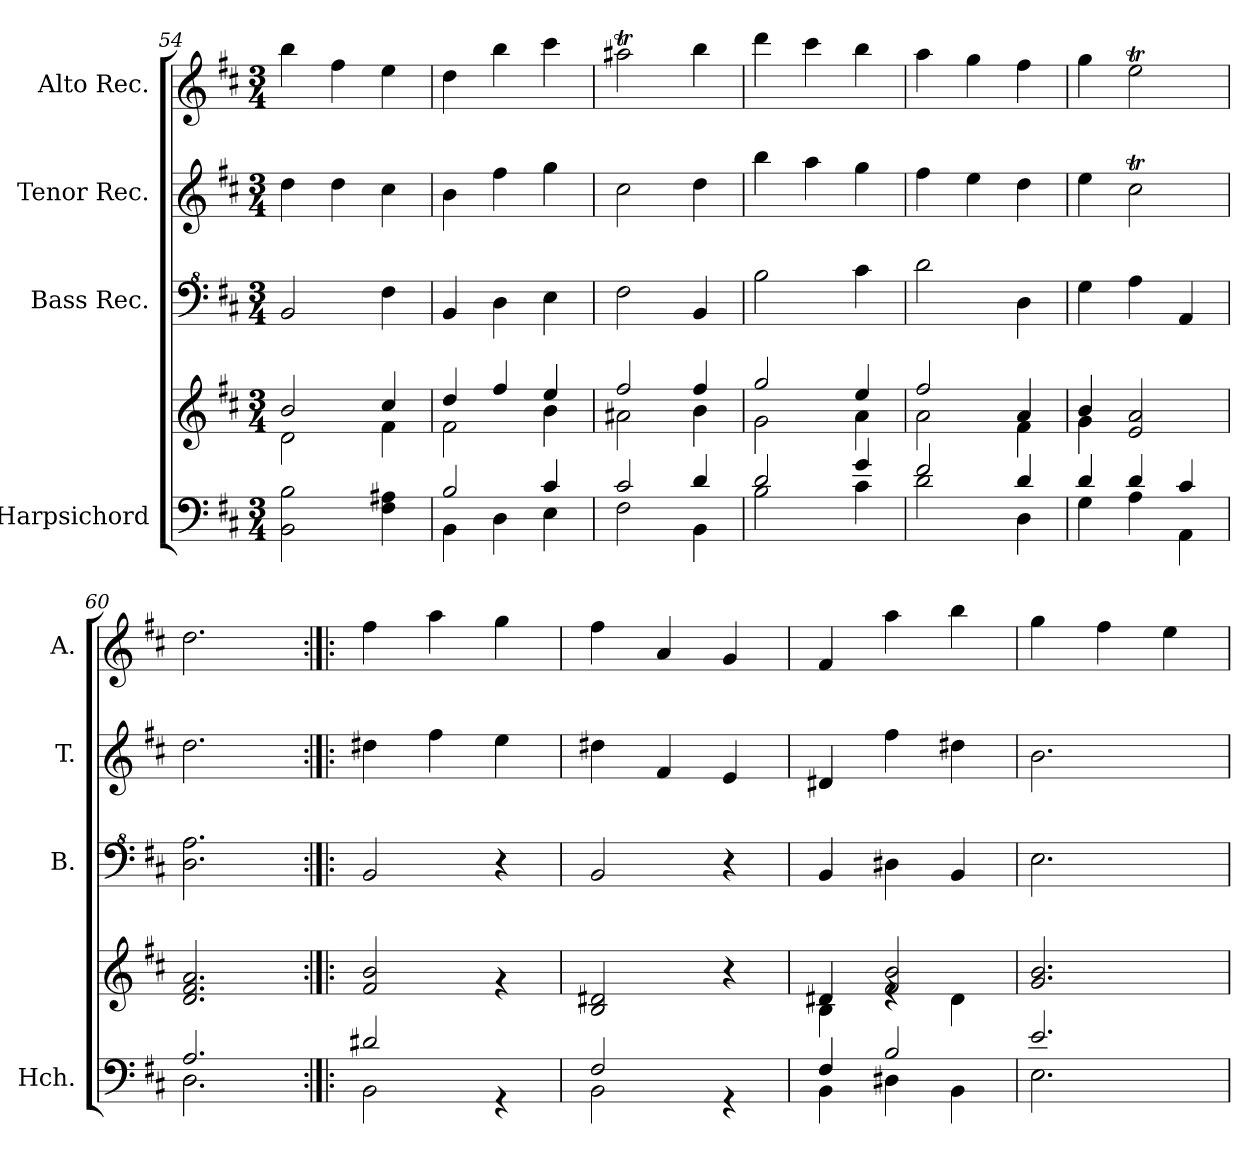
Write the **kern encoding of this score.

**kern	**kern	**kern	**kern	**kern
*part4	*part4	*part3	*part2	*part1
*staff5	*staff4	*staff3	*staff2	*staff1
*I"Harpsichord	*	*I"Bass Rec.	*I"Tenor Rec.	*I"Alto Rec.
*I'Hch.	*	*I'B.	*I'T.	*I'A.
*clefF4	*clefG2	*clefF^4	*clefG2	*clefG2
*k[f#c#]	*k[f#c#]	*k[f#c#]	*k[f#c#]	*k[f#c#]
*M3/4	*M3/4	*M3/4	*M3/4	*M3/4
=54	=54	=54	=54	=54
*	*^	*	*	*
2BB\ 2B\	2b/	2d\	2B/	4dd\	4bb\
.	.	.	.	4dd\	4ff#\
4F#\ 4A#X\	4cc#/	4f#\	4f#\	4cc#\	4ee\
=55	=55	=55	=55	=55	=55
*^	*	*	*	*	*
2B/	4BB\	4dd/	2f#\	4B/	4b\	4dd\
.	4D\	4ff#/	.	4d\	4ff#\	4bb\
4c#/	4E\	4ee/	4b\	4e\	4gg\	4ccc#\
=56	=56	=56	=56	=56	=56	=56
2c#/	2F#\	2ff#/	2a#X\	2f#\	2cc#\	2aa#Xt\
4d/	4BB\	4ff#/	4b\	4B/	4dd\	4bb\
=57	=57	=57	=57	=57	=57	=57
2d/	2B\	2gg/	2g\	2b\	4bb\	4ddd\
.	.	.	.	.	4aa\	4ccc#\
4g/	4c#\	4ee/	4a\	4cc#\	4gg\	4bb\
=58	=58	=58	=58	=58	=58	=58
2f#/	2d\	2ff#/	2a\	2dd\	4ff#\	4aa\
.	.	.	.	.	4ee\	4gg\
4d/	4D\	4a/	4f#\	4d\	4dd\	4ff#\
=59	=59	=59	=59	=59	=59	=59
4d/	4G\	4b/	4g\	4g\	4ee\	4gg\
4d/	4A\	2e/ 2a/	2ryy	4a\	2cc#t\	2eeT\
4c#/	4AA\	.	.	4A/	.	.
*	*	*v	*v	*	*	*
=60	=60	=60	=60	=60	=60
2.A/	2.D\	2.d/ 2.f#/ 2.a/	2.d\ 2.a\	2.dd\	2.dd\
=61:|!|:	=61:|!|:	=61:|!|:	=61:|!|:	=61:|!|:	=61:|!|:
2d#X/	2BB\	2f#/ 2b/	2B/	4dd#X\	4ff#\
.	.	.	.	4ff#\	4aa\
4rGG	4ryy	4rg	4r	4ee\	4gg\
=62	=62	=62	=62	=62	=62
2F#/	2BB\	2B/ 2d#X/	2B/	4dd#X\	4ff#\
.	.	.	.	4f#/	4a/
4rGG	4ryy	4r	4r	4e/	4g/
=63	=63	=63	=63	=63	=63
*	*	*^	*	*	*
4F#/	4BB\	4d#X/	4B\	4B/	4d#X/	4f#/
2B/	4D#X\	2f#/ 2b/	4re	4d#X\	4ff#\	4aa\
.	4BB\	.	4d#\	4B/	4dd#X\	4bb\
*	*	*v	*v	*	*	*
=64	=64	=64	=64	=64	=64
2.e/	2.E\	2.g/ 2.b/	2.e\	2.b\	4gg\
.	.	.	.	.	4ff#\
.	.	.	.	.	4ee\
*v	*v	*	*	*	*
=	=	=	=	=
*-	*-	*-	*-	*-
